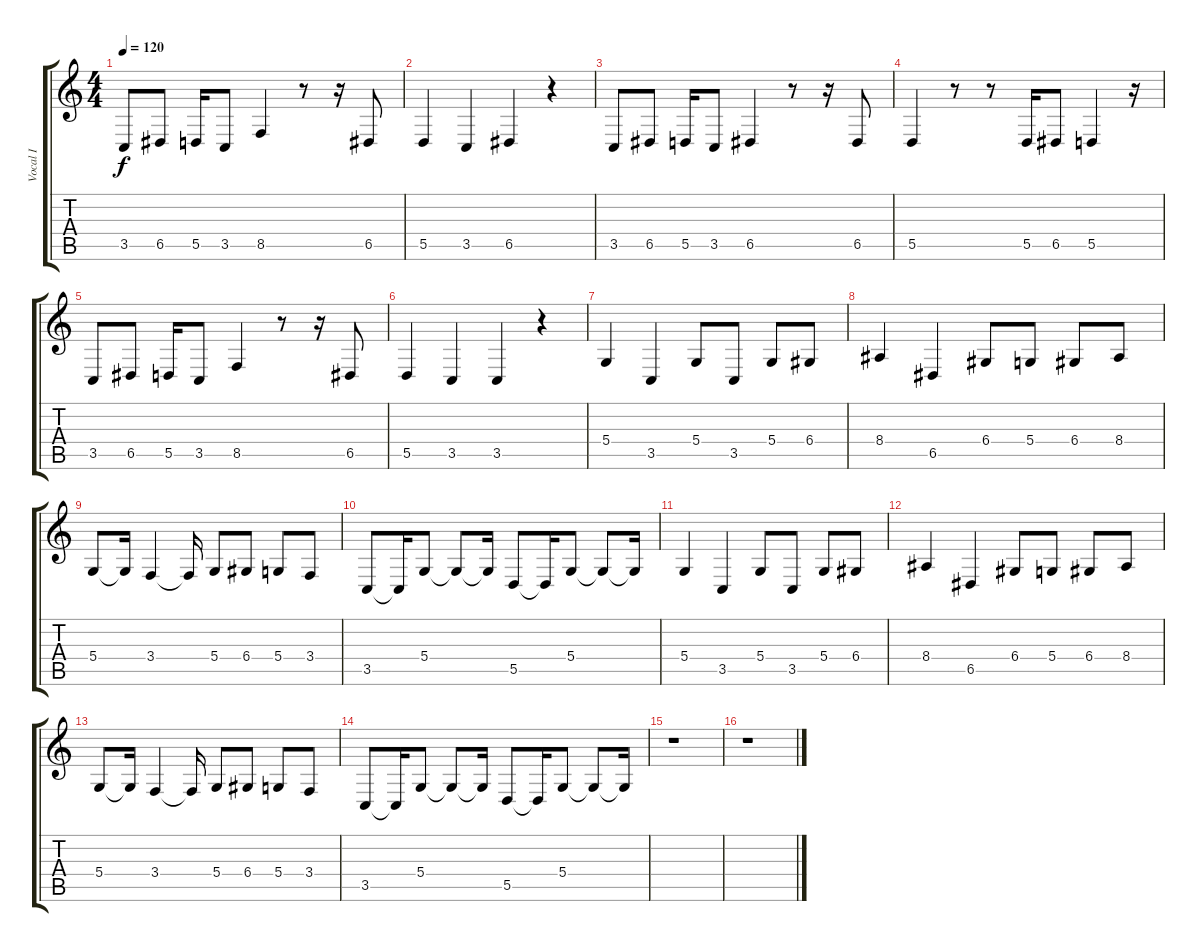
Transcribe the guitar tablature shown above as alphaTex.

\track ("Vocal I" "Vocal I") {instrument tenorsax}
\staff {score tabs}
\tuning (E4 B3 G3 D3 A2 D2) {hide}
\ts (4 4)
\tempo 120
\clef g2
\ks c
3.5.8{dy f} 6.5.8 5.5.16 3.5.8 8.5.4 r.8 r.16 6.5.8 |
5.5.4 3.5.4 6.5.4 r.4 |
3.5.8 6.5.8 5.5.16 3.5.8 6.5.4 r.8 r.16 6.5.8 |
5.5.4 r.8 r.8 5.5.16 6.5.8 5.5.4 r.16 |
3.5.8 6.5.8 5.5.16 3.5.8 8.5.4 r.8 r.16 6.5.8 |
5.5.4 3.5.4 3.5.4 r.4 |
5.4.4 3.5.4 5.4.8 3.5.8 5.4.8 6.4.8 |
8.4.4 6.5.4 6.4.8 5.4.8 6.4.8 8.4.8 |
5.4.8 5.4{t}.16 3.4.4 3.4{t}.16 5.4.8 6.4.8 5.4.8 3.4.8 |
3.5.8 3.5{t}.16 5.4.8 5.4{t}.8 5.4{t}.16 5.5.8 5.5{t}.16 5.4.8 5.4{t}.8 5.4{t}.16 |
5.4.4 3.5.4 5.4.8 3.5.8 5.4.8 6.4.8 |
8.4.4 6.5.4 6.4.8 5.4.8 6.4.8 8.4.8 |
5.4.8 5.4{t}.16 3.4.4 3.4{t}.16 5.4.8 6.4.8 5.4.8 3.4.8 |
3.5.8 3.5{t}.16 5.4.8 5.4{t}.8 5.4{t}.16 5.5.8 5.5{t}.16 5.4.8 5.4{t}.8 5.4{t}.16 |
r.1 |
r.1
